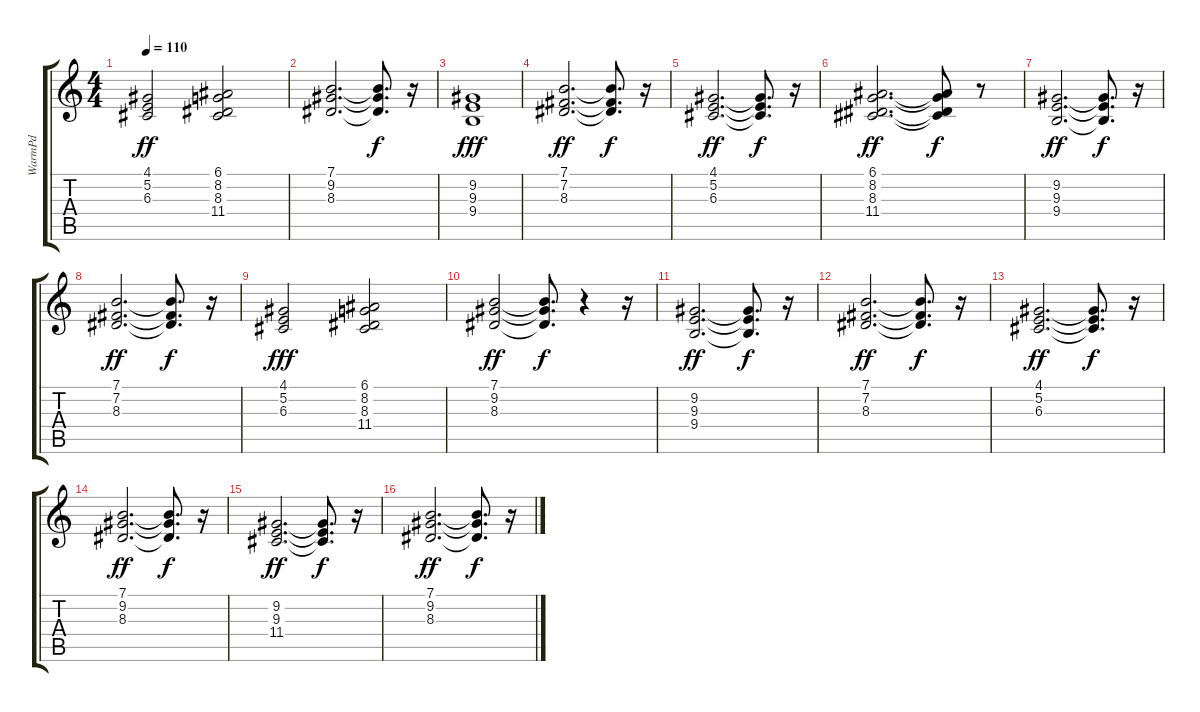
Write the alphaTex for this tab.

\track ("WarmPd" "WarmPd") {instrument pad2warm}
\staff {score tabs}
\tuning (E4 B3 G3 D3 A2 E2) {hide}
\ts (4 4)
\tempo 110
\clef g2
\ks c
(4.1 5.2 6.3).2{dy ff} (6.1 8.2 8.3 11.4).2 |
(7.1 9.2 8.3).2{d} (7.1{t} 9.2{t} 8.3{t}).8{d dy f} r.16 |
(9.2 9.3 9.4).1{dy fff} |
(7.1 7.2 8.3).2{d dy ff} (7.1{t} 7.2{t} 8.3{t}).8{d dy f} r.16 |
(4.1 5.2 6.3).2{d dy ff} (4.1{t} 5.2{t} 6.3{t}).8{d dy f} r.16 |
(6.1 8.2 8.3 11.4).2{d dy ff} (6.1{t} 8.2{t} 8.3{t} 11.4{t}).8{dy f} r.8 |
(9.2 9.3 9.4).2{d dy ff} (9.2{t} 9.3{t} 9.4{t}).8{d dy f} r.16 |
(7.1 7.2 8.3).2{d dy ff} (7.1{t} 7.2{t} 8.3{t}).8{d dy f} r.16 |
(4.1 5.2 6.3).2{dy fff} (6.1 8.2 8.3 11.4).2 |
(7.1 9.2 8.3).2{dy ff} (7.1{t} 9.2{t} 8.3{t}).8{d dy f} r.4 r.16 |
(9.2 9.3 9.4).2{d dy ff} (9.2{t} 9.3{t} 9.4{t}).8{d dy f} r.16 |
(7.1 7.2 8.3).2{d dy ff} (7.1{t} 7.2{t} 8.3{t}).8{d dy f} r.16 |
(4.1 5.2 6.3).2{d dy ff} (4.1{t} 5.2{t} 6.3{t}).8{d dy f} r.16 |
(7.1 9.2 8.3).2{d dy ff} (7.1{t} 9.2{t} 8.3{t}).8{d dy f} r.16 |
(9.2 9.3 11.4).2{d dy ff} (9.2{t} 9.3{t} 11.4{t}).8{d dy f} r.16 |
(7.1 9.2 8.3).2{d dy ff} (7.1{t} 9.2{t} 8.3{t}).8{d dy f} r.16
